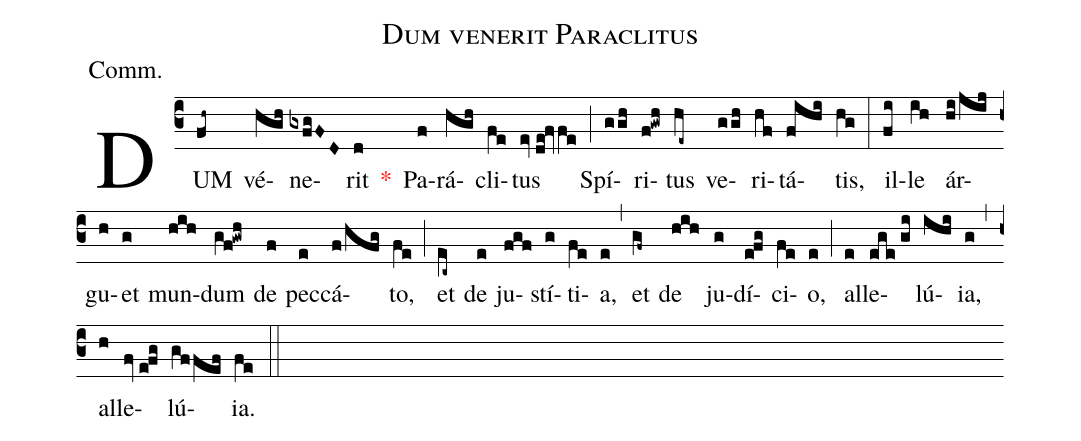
name:Dum venerit Paraclitus;
annotation:Comm.;
mode:VIII.;
office-part:Communion;
%%
(c3) DUM(fh~) vé(hgh)ne(gxfgFD)rit(d) <v>\red{*}</v>() Pa(f)rá(hgh)cli(fe)tus(ev//de!fvfe) (;) Spí(ggh)ri(f!gwh)tus(he~) ve(ggh)ri(hf)tá(fihi)tis,(hg) (:) il(fi)le(ih) ár(hi/jij)gu(h)et(g) mun(hih)dum(gf!gwh) de(f) pec(e)cá(f/hfg)to,(fe) (;) et(ec~) de(e) ju(fgf)stí(g)ti(fe)a,(e) (,) et(gf~) de(hih) ju(g)dí(e!fg)ci(fe)o,(e) (;) al(e)le(ege//gi)lú(ihi)ia,(g) (,) al(h)le(fv//e!fg)lú(gffef)ia.(fe) (::)
